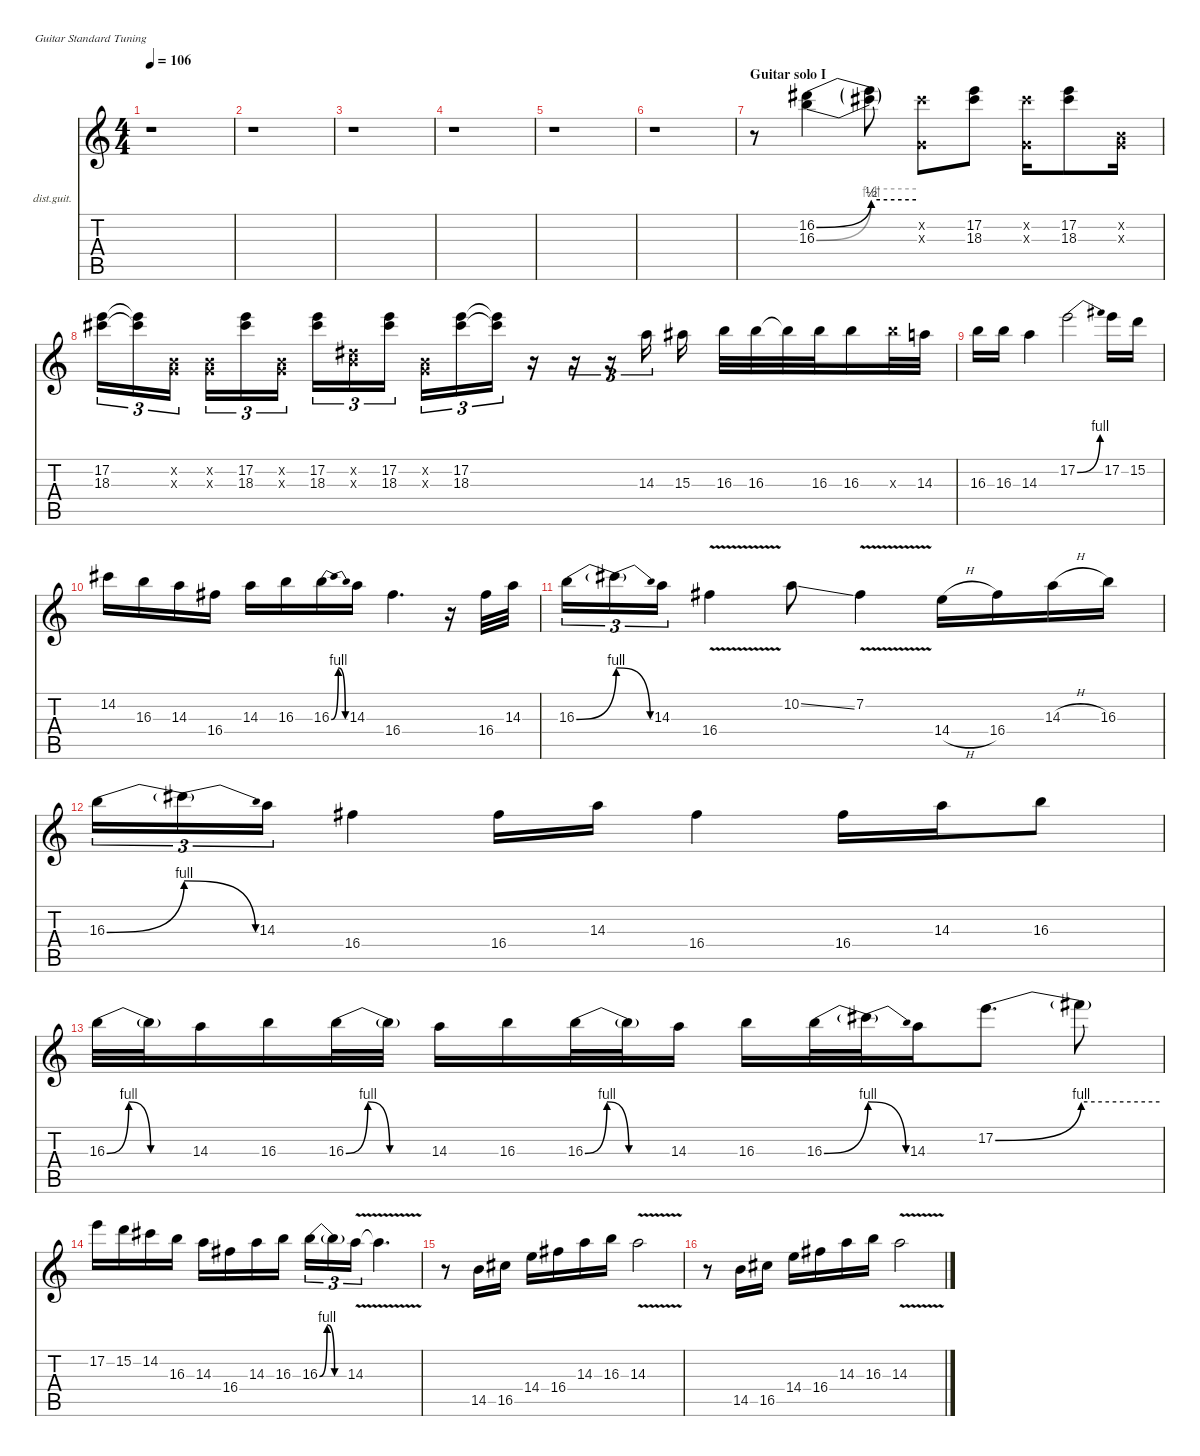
\defaultSystemsLayout 4
\hideDynamics
\bracketExtendMode nobrackets
\firstSystemTrackNameOrientation horizontal
\otherSystemsTrackNameOrientation horizontal
\track ("5th guitar" "dist.guit.") {instrument distortionguitar}
\staff {score tabs}
\tuning (E4 B3 G3 D3 A2 E2)
\ts (4 4)
\tempo 106
\clef g2
\ks c
r.1{dy f} |
r.1 |
r.1 |
r.1 |
r.1 |
r.1 |
\section ("" "Guitar solo I")
r.8 (16.2{be (bend 0 0 60 2) acc #} 16.3{be (bend 0 0 60 4)}).4 (16.2{be (hold 0 2 60 2) t} 16.3{be (hold 0 4 60 4) t}).8 (14.2{x acc #} 0.3{x}).8 (17.2 18.3{acc #}).8 (14.2{x acc #} 0.3{x}).16 (17.2 18.3{acc #}).8{dy mf} (0.2{x} 0.3{x}).16{dy f} |
(17.2 18.3{acc #}).16{tu (3 2)} (17.2{t} 18.3{t acc #}).16{tu (3 2)} (0.2{x} 0.3{x}).16{tu (3 2)} (0.2{x} 0.3{x}).16{tu (3 2)} (17.2 18.3{acc #}).16{tu (3 2)} (0.2{x} 0.3{x}).16{tu (3 2)} (17.2 18.3{acc #}).16{tu (3 2)} (0.2{x} 8.3{x acc #}).16{tu (3 2)} (17.2 18.3{acc #}).16{tu (3 2)} (0.2{x} 0.3{x}).16{tu (3 2)} (17.2 18.3{acc #}).16{tu (3 2)} (17.2{t} 18.3{t acc #}).16{tu (3 2)} r.16 r.16{tu (3 2)} r.16{tu (3 2)} 14.3.16{tu (3 2)} 15.3{acc #}.16 16.3.32 16.3.32 16.3{t}.32 16.3.32 16.3.16 16.3{x}.32 14.3.32 |
16.3.16 16.3.16 14.3.4 17.2{be (bend 0 0 30 4)}.2 17.2.16 15.2.16 |
14.2{acc #}.16 16.3.16 14.3.16 16.4{acc #}.16 14.3.16 16.3.16 16.3{be (bendrelease 0 0 15 4 30 4 45 0)}.16 14.3.16 16.4{acc #}.4{d} r.16 16.4{acc #}.32 14.3.32 |
16.3{be (bend 0 0 60 4)}.16{tu (3 2)} 16.3{be (release 0 4 60 0) t}.16{tu (3 2)} 14.3.16{tu (3 2)} 16.4{v acc #}.4 10.2{ss}.8 7.2{v acc #}.4 14.4{h}.16 16.4{acc #}.16 14.3{h}.16 16.3.16 |
16.3{be (bend 0 0 60 4)}.16{tu (3 2)} 16.3{be (release 0 4 60 0) t}.16{tu (3 2)} 14.3.16{tu (3 2)} 16.4{acc #}.4 16.4{acc #}.16 14.3.16 16.4{acc #}.4 16.4{acc #}.16 14.3.16 16.3.8 |
16.3{be (bendrelease 0 0 30 4 30 4 60 0)}.32 16.3{be (hold 0 0 60 0) t}.32 14.3.16 16.3.16 16.3{be (bendrelease 0 0 30 4 30 4 60 0)}.32 16.3{be (hold 0 0 60 0) t}.32 14.3.16 16.3.16 16.3{be (bendrelease 0 0 30 4 30 4 60 0)}.32 16.3{be (hold 0 0 60 0) t}.32 14.3.16 16.3.16 16.3{be (bend 0 0 60 4)}.32 16.3{be (release 0 4 60 0) t}.32 14.3.16 17.2{be (bend 0 0 60 4)}.8{d} 17.2{be (hold 0 4 60 4) t}.8 |
17.2.16 15.2.16 14.2{acc #}.16 16.3.16 14.3.16 16.4{acc #}.16 14.3.16 16.3.16 16.3{be (bendrelease 0 0 30 4 30 4 60 0)}.16{tu (3 2)} 16.3{be (hold 0 0 60 0) t}.16{tu (3 2)} 14.3{v}.16{tu (3 2)} 14.3{v t}.4{d} |
r.8 14.5.16 16.5{acc #}.16 14.4.16 16.4{acc #}.16 14.3.16 16.3.16 14.3{v}.2 |
r.8 14.5.16 16.5{acc #}.16 14.4.16 16.4{acc #}.16 14.3.16 16.3.16 14.3{v}.2
